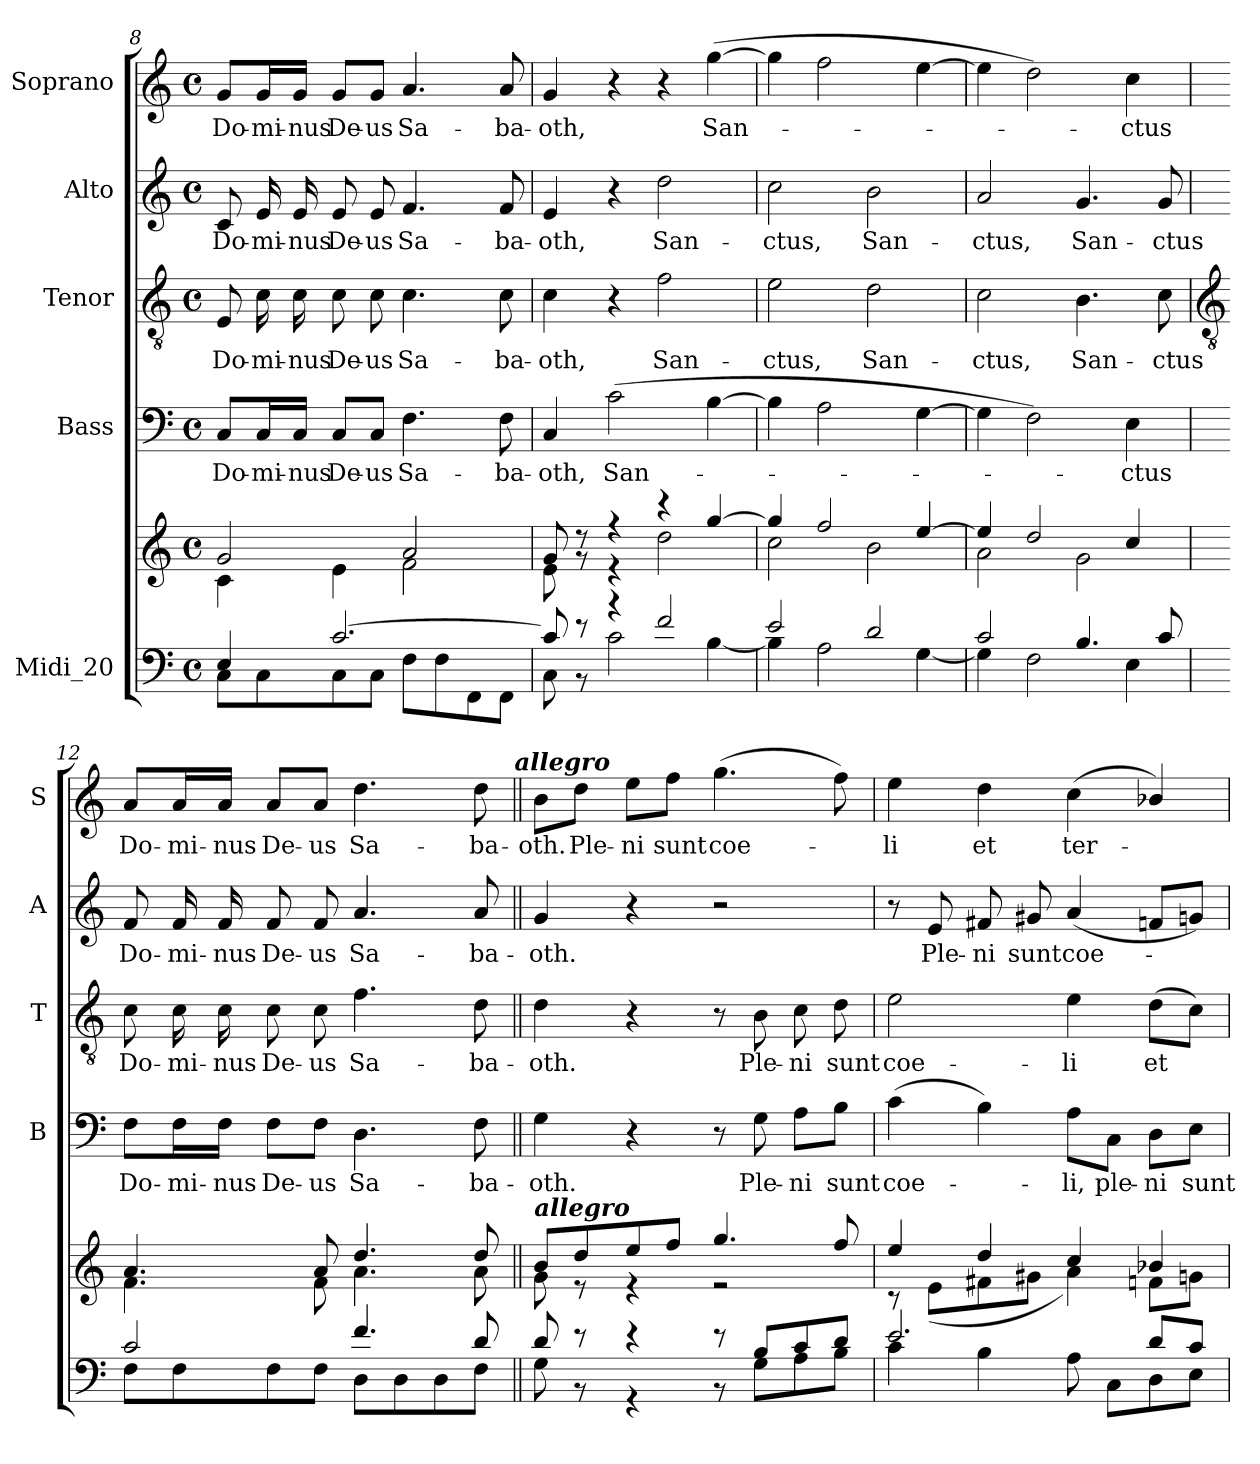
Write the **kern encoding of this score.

**kern	**kern	**kern	**text	**kern	**text	**kern	**text	**kern	**text
*part5	*part5	*part4	*part4	*part3	*part3	*part2	*part2	*part1	*part1
*staff6	*staff5	*staff4	*staff4	*staff3	*staff3	*staff2	*staff2	*staff1	*staff1
*I"Midi_20	*	*I"Bass	*	*I"Tenor	*	*I"Alto	*	*I"Soprano	*
*	*	*I'B	*	*I'T	*	*I'A	*	*I'S	*
*clefF4	*clefG2	*clefF4	*	*clefGv2	*	*clefG2	*	*clefG2	*
*k[]	*k[]	*k[]	*	*k[]	*	*k[]	*	*k[]	*
*C:	*C:	*C:	*	*C:	*	*C:	*	*C:	*
*M4/4	*M4/4	*M4/4	*	*M4/4	*	*M4/4	*	*M4/4	*
*met(c)	*met(c)	*met(c)	*	*met(c)	*	*met(c)	*	*met(c)	*
=8	=8	=8	=8	=8	=8	=8	=8	=8	=8
*^	*^	*	*	*	*	*	*	*	*
!	!	!	!	!	!LO:LY:b	!	!LO:LY:b	!	!LO:LY:b	!	!LO:LY:b
4E/	8C\L	2g/	4c\	8C/L	Do-	8E	Do-	8c	Do-	8g/L	Do-
!	!	!	!	!	!LO:LY:b	!	!LO:LY:b	!	!LO:LY:b	!	!LO:LY:b
.	8C\	.	.	16C/L	-mi-	16c	-mi-	16e	-mi-	16g/L	-mi-
!	!	!	!	!	!LO:LY:b	!	!LO:LY:b	!	!LO:LY:b	!	!LO:LY:b
.	.	.	.	16C/JJ	-nus	16c	-nus	16e	-nus	16g/JJ	-nus
!	!	!	!	!	!LO:LY:b	!	!LO:LY:b	!	!LO:LY:b	!	!LO:LY:b
[2.c/	8C\	.	4e\	8C/L	De-	8c	De-	8e	De-	8g/L	De-
!	!	!	!	!	!LO:LY:b	!	!LO:LY:b	!	!LO:LY:b	!	!LO:LY:b
.	8C\J	.	.	8C/J	-us	8c	-us	8e	-us	8g/J	-us
!	!	!	!	!	!LO:LY:b	!	!LO:LY:b	!	!LO:LY:b	!	!LO:LY:b
.	8F\L	2a/	2f\	4.F	Sa-	4.c	Sa-	4.f	Sa-	4.a	Sa-
.	8F\	.	.	.	.	.	.	.	.	.	.
.	8FF\	.	.	.	.	.	.	.	.	.	.
!	!	!	!	!	!LO:LY:b	!	!LO:LY:b	!	!LO:LY:b	!	!LO:LY:b
.	8FF\J	.	.	8F	-ba-	8c	-ba-	8f	-ba-	8a	-ba-
=9	=9	=9	=9	=9	=9	=9	=9	=9	=9	=9	=9
!	!	!	!	!	!LO:LY:b	!	!LO:LY:b	!	!LO:LY:b	!	!LO:LY:b
8c/]	8C\	8g/	8e\	4C	-oth,	4c	-oth,	4e	-oth,	4g	-oth,
8r	8r	8r	8r	.	.	.	.	.	.	.	.
!	!	!	!	!	!LO:LY:b	!	!	!	!	!	!
4r	2c\	4r	4r	(>2c	San-	4r	.	4r	.	4r	.
!	!	!	!	!	!	!	!LO:LY:b	!	!LO:LY:b	!	!
2f/	.	4r	2dd\	.	.	2f	San-	2dd	San-	4r	.
!	!	!	!	!	!	!	!	!	!	!	!LO:LY:b
.	[4B\	[4gg/	.	[4B	.	.	.	.	.	(>[4gg	San-
=10	=10	=10	=10	=10	=10	=10	=10	=10	=10	=10	=10
!	!	!	!	!	!	!	!LO:LY:b	!	!LO:LY:b	!	!
2e/	4B\]	4gg/]	2cc\	4B]	.	2e	-ctus,	2cc	-ctus,	4gg]	.
.	2A\	2ff/	.	2A	.	.	.	.	.	2ff	.
!	!	!	!	!	!	!	!LO:LY:b	!	!LO:LY:b	!	!
2d/	.	.	2b\	.	.	2d	San-	2b	San-	.	.
.	[4G\	[4ee/	.	[4G	.	.	.	.	.	[4ee	.
=11	=11	=11	=11	=11	=11	=11	=11	=11	=11	=11	=11
!	!	!	!	!	!	!	!LO:LY:b	!	!LO:LY:b	!	!
2c/	4G\]	4ee/]	2a\	4G]	.	2c	-ctus,	2a	-ctus,	4ee]	.
.	2F\	2dd/	.	2F)	.	.	.	.	.	2dd)	.
!	!	!	!	!	!	!	!LO:LY:b	!	!LO:LY:b	!	!
4.B/	.	.	2g\	.	.	4.B	San-	4.g	San-	.	.
!	!	!	!	!	!LO:LY:b	!	!	!	!	!	!LO:LY:b
.	4E\	4cc/	.	4E	ctus	.	.	.	.	4cc	ctus
!	!	!	!	!	!	!	!LO:LY:b	!	!LO:LY:b	!	!
8c/	.	.	.	.	.	8c	-ctus	8g	-ctus	.	.
!!LO:LB:g=z
=12	=12	=12	=12	=12	=12	=12	=12	=12	=12	=12	=12
*	*	*	*	*	*	*clefGv2	*	*	*	*	*
!	!	!	!	!	!LO:LY:b	!	!LO:LY:b	!	!LO:LY:b	!	!LO:LY:b
2c/	8F\L	4.a/	4.f\	8F\L	Do-	8c	Do-	8f	Do-	8a/L	Do-
!	!	!	!	!	!LO:LY:b	!	!LO:LY:b	!	!LO:LY:b	!	!LO:LY:b
.	8F\	.	.	16F\L	-mi-	16c	-mi-	16f	-mi-	16a/L	-mi-
!	!	!	!	!	!LO:LY:b	!	!LO:LY:b	!	!LO:LY:b	!	!LO:LY:b
.	.	.	.	16F\JJ	-nus	16c	-nus	16f	-nus	16a/JJ	-nus
!	!	!	!	!	!LO:LY:b	!	!LO:LY:b	!	!LO:LY:b	!	!LO:LY:b
.	8F\	.	.	8F\L	De-	8c	De-	8f	De-	8a/L	De-
!	!	!	!	!	!LO:LY:b	!	!LO:LY:b	!	!LO:LY:b	!	!LO:LY:b
.	8F\J	8a/	8f\	8F\J	-us	8c	-us	8f	-us	8a/J	-us
!	!	!	!	!	!LO:LY:b	!	!LO:LY:b	!	!LO:LY:b	!	!LO:LY:b
4.f/	8D\L	4.dd/	4.a\	4.D	Sa-	4.f	Sa-	4.a	Sa-	4.dd	Sa-
.	8D\	.	.	.	.	.	.	.	.	.	.
.	8D\	.	.	.	.	.	.	.	.	.	.
!	!	!	!	!	!LO:LY:b	!	!LO:LY:b	!	!LO:LY:b	!	!LO:LY:b
8d/	8F\J	8dd/	8a\	8F	-ba-	8d	-ba-	8a	-ba-	8dd	-ba-
!	!	!	!	!	!	!	!	!	!	!LO:TX:a:Bi:t=allegro	!
=13||	=13||	=13||	=13||	=13||	=13||	=13||	=13||	=13||	=13||	=13||	=13||
!	!	!LO:TX:a:Bi:t=allegro	!	!	!	!	!	!	!	!	!
!	!	!	!	!	!LO:LY:b	!	!LO:LY:b	!	!LO:LY:b	!	!LO:LY:b
8d/	8G\	8b/L	8g\	4G	-oth.	4d	-oth.	4g	-oth.	8b\L	-oth.
!	!	!	!	!	!	!	!	!	!	!	!LO:LY:b
8r	8r	8dd/	8r	.	.	.	.	.	.	8dd\J	Ple-
!	!	!	!	!	!	!	!	!	!	!	!LO:LY:b
4r	4r	8ee/	4r	4r	.	4r	.	4r	.	8ee\L	-ni
!	!	!	!	!	!	!	!	!	!	!	!LO:LY:b
.	.	8ff/J	.	.	.	.	.	.	.	8ff\J	sunt
!	!	!	!	!	!	!	!	!	!	!	!LO:LY:b
8r	8r	4.gg/	2r	8r	.	8r	.	2r	.	(>4.gg	coe-
!	!	!	!	!	!LO:LY:b	!	!LO:LY:b	!	!	!	!
8B/L	8G\L	.	.	8G	Ple-	8B	Ple-	.	.	.	.
!	!	!	!	!	!LO:LY:b	!	!LO:LY:b	!	!	!	!
8c/	8A\	.	.	8A\L	-ni	8c	-ni	.	.	.	.
!	!	!	!	!	!LO:LY:b	!	!LO:LY:b	!	!	!	!
8d/J	8B\J	8ff/	.	8B\J	sunt	8d	sunt	.	.	8ff)	.
=14	=14	=14	=14	=14	=14	=14	=14	=14	=14	=14	=14
!	!	!	!	!	!LO:LY:b	!	!LO:LY:b	!	!	!	!LO:LY:b
2.e/	4c\	4ee/	8r	(>4c	coe-	2e	coe-	8r	.	4ee	li
!	!	!	!	!	!	!	!	!	!LO:LY:b	!	!
.	.	.	(<8e\L	.	.	.	.	8e	Ple-	.	.
!	!	!	!	!	!	!	!	!	!LO:LY:b	!	!LO:LY:b
.	4B\	4dd/	8f#X\	4B)	.	.	.	8f#X	-ni	4dd	et
!	!	!	!	!	!	!	!	!	!LO:LY:b	!	!
.	.	.	8g#X\J	.	.	.	.	8g#X	sunt	.	.
!	!	!	!	!	!LO:LY:b	!	!LO:LY:b	!	!LO:LY:b	!	!LO:LY:b
.	8A\	4cc/	4a\)	8A\L	li,	4e	-li	(<4a	coe-	(<4cc	ter-
!	!	!	!	!	!LO:LY:b	!	!	!	!	!	!
.	8C\L	.	.	8C\J	ple-	.	.	.	.	.	.
!	!	!	!	!	!LO:LY:b	!	!LO:LY:b	!	!	!	!
8d/L	8D\	4b-X/	8fn\L	8D\L	-ni	(>8dL	et	8fnL	.	4b-X/)	.
!	!	!	!	!	!LO:LY:b	!	!	!	!	!	!
8c/J	8E\J	.	8gn\J	8E\J	sunt	8cJ)	.	8gnJ)	.	.	.
*v	*v	*	*	*	*	*	*	*	*	*	*
*	*v	*v	*	*	*	*	*	*	*	*
=	=	=	=	=	=	=	=	=	=
*-	*-	*-	*-	*-	*-	*-	*-	*-	*-
